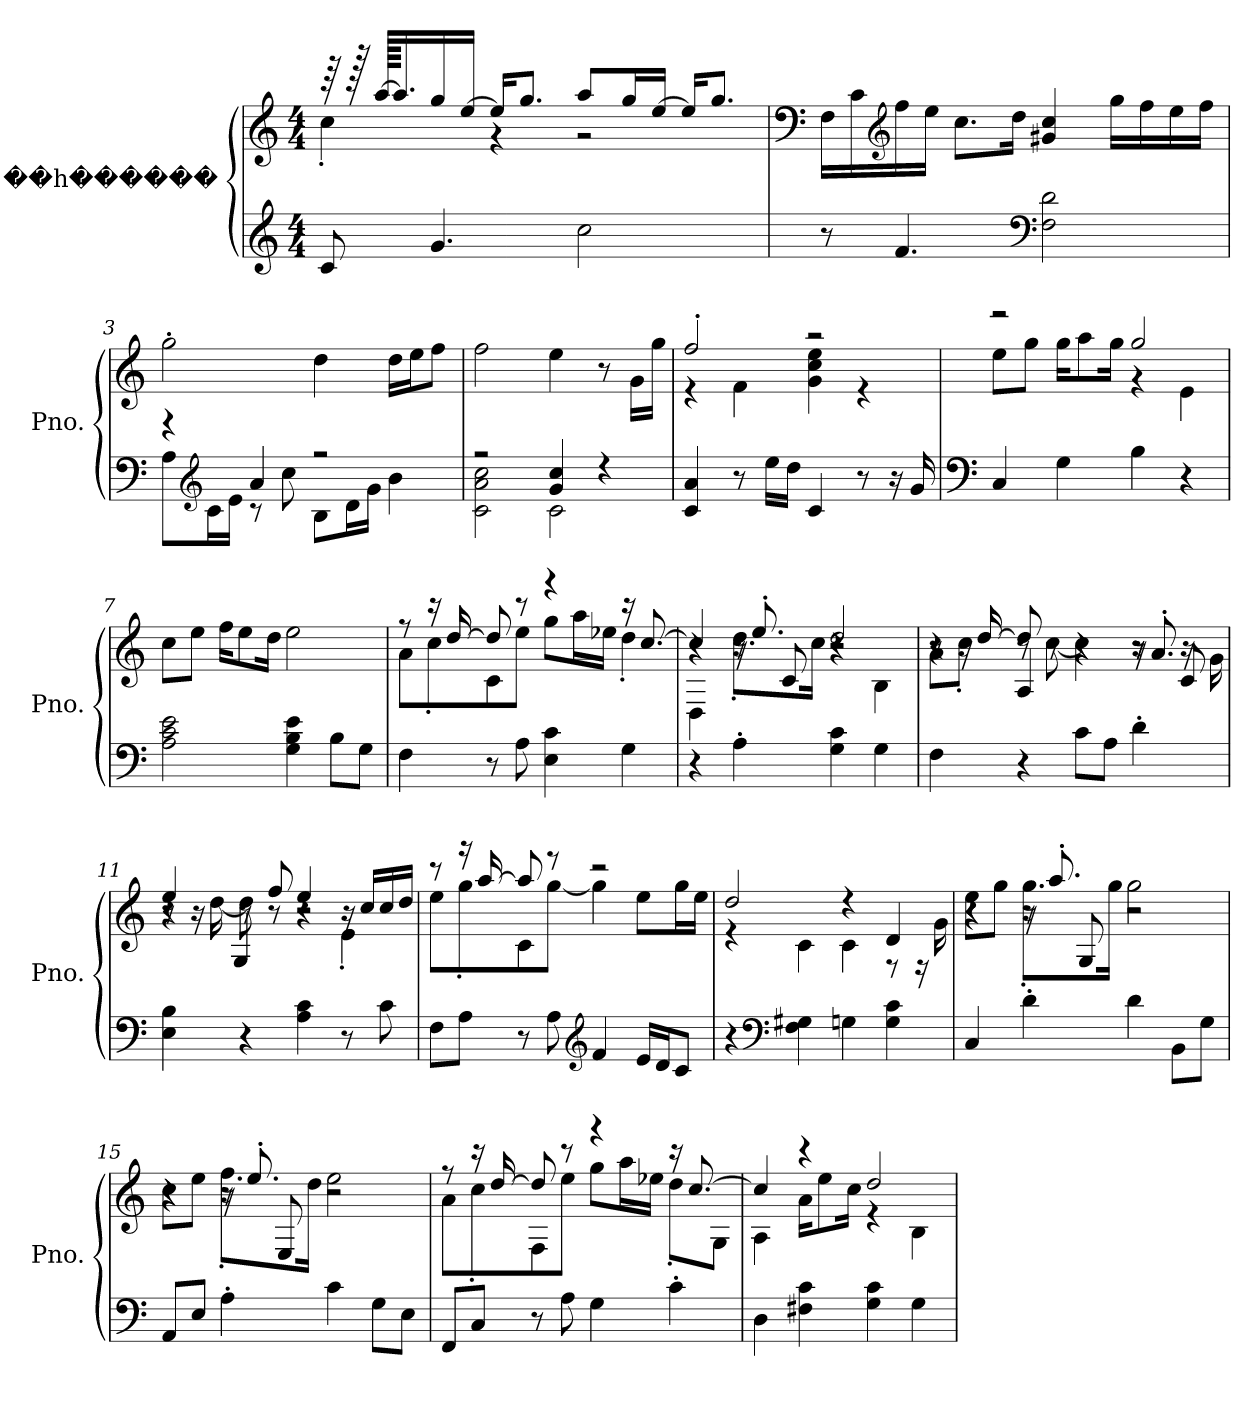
**kern	**kern
*part1	*part1
*staff2	*staff1
*I"Piano, ��һ������	*
*I'Pno.	*
*clefG2	*clefG2
*k[]	*k[]
*M4/4	*M4/4
*MM61	*MM61
=1	=1
*	*^
8c/	64r	4cc'\
.	128r	.
.	[128aa/KKKLL	.
.	16.aa/]	.
4.g/	16gg/	.
.	[16ee/JJ	.
.	16ee/KL]	4r
.	8.gg/J	.
2cc\	8aa/L	2r
.	16gg/L	.
.	[16ee/JJ	.
.	16ee/KL]	.
.	8.gg/J	.
*	*v	*v
=2	=2
*	*clefF4
8r	16F\LL
.	16c\
*	*clefG2
4.f/	16ff\
.	16ee\JJ
.	8.cc\L
.	16dd\Jk
*clefF4	*
2F\ 2d\	4g#X/ 4cc/
.	16gg\LL
.	16ff\
.	16ee\
.	16ff\JJ
!!LO:LB:g=z
=3	=3
*^	*
4r	8A\L	2gg'\
*clefG2	*	*
.	16c\L	.
.	16e\JJ	.
4a/	8r	.
.	8cc\	.
2r	8B\L	4dd\
.	16d\L	.
.	16g\JJ	.
.	4b\	16dd\LL
.	.	16ee\J
.	.	8ff\J
=4	=4	=4
2r	2c\ 2a\ 2cc\	2ff\
4g/ 4cc/	2c\	4ee\
4r	.	8r
.	.	16g\LL
.	.	16gg\JJ
*v	*v	*
=5	=5
*	*^
4c/ 4a/	2ff'/	4r
8r	.	4f\
16ee\LL	.	.
16dd\JJ	.	.
4c/	2r	4g\ 4cc\ 4ee\
8r	.	4r
16r	.	.
16g/	.	.
=6	=6	=6
*clefF4	*	*
4C/	2r	8ee\L
.	.	8gg\J
4G\	.	16gg\KL
.	.	8aa\
.	.	16gg\Jk
4B\	2gg/	4r
4r	.	4e\
*	*v	*v
=7	=7
2A\ 2c\ 2e\	8cc\L
.	8ee\J
.	16ff\KL
.	8ee\
.	16dd\Jk
4G\ 4B\ 4e\	2ee\
8B\L	.
8G\J	.
!!LO:LB:g=z
=8	=8
*	*^
4F\	8r	8a\L
.	16r	8cc'\
.	[16dd/	.
8r	8dd/]	8c\
8A\	8r	8ee\J
4E\ 4c\	4r	8gg\L
.	.	16aa\L
.	.	16ee-X\JJ
4G\	16r	4dd'\
.	[8.cc/	.
=9	=9	=9
*	*	*^
4r	4cc/]	4D\	4r
4A'\	16r	8.dd'\L	8r
.	8.ee'/	.	.
.	.	.	8c/
.	.	16cc\Jk	.
4G\ 4c\	2dd/	4r	2r
4G\	.	4B\	.
=10	=10	=10	=10
4F\	8r	8a\L	4r
.	16r	8cc'\J	.
.	[16dd/	.	.
4r	8dd/]	8r	4A/
.	8r	[8cc\	.
8c\L	4r	4cc\]	4r
8A\J	.	.	.
4d'\	16r	8r	8r
.	8.a'/	.	.
.	.	16r	8c/
.	.	16g\	.
!!LO:LB:g=z	!!	!!
=11	=11	=11	=11
4E\ 4B\	4ee/	8r	4r
.	.	16r	.
.	.	[16dd\	.
4r	8r	8dd\]	4G/
.	8ff/	8r	.
4A\ 4c\	4ee/	4r	2r
8r	16r	4e'\	.
.	16cc/LL	.	.
8c\	16cc/	.	.
.	16dd/JJ	.	.
*	*	*v	*v
=12	=12	=12
8F\L	8r	8ee\L
8A\J	16r	8gg'\
.	[16aa/	.
8r	8aa/]	8c\
8A\	8r	[8gg\J
*clefG2	*	*
4f/	2r	4gg\]
16e/LL	.	8ee\L
16d/J	.	.
8c/J	.	16gg\L
.	.	16ee\JJ
=13	=13	=13
4r	2dd/	4r
*clefF4	*	*
4F\ 4G#X\	.	4c\
4Gn\	4r	4c\
4G\ 4c\	4d/	8r
.	.	16r
.	.	16g\
!!LO:LB:g=z
=14	=14	=14
*	*	*^
4C/	4r	8ee\L	4r
.	.	8gg\J	.
4d'\	16r	8.gg'\L	8r
.	8.aa'/	.	.
.	.	.	8G/
.	.	16gg\Jk	.
4d\	2r	2gg\	2r
8BB\L	.	.	.
8G\J	.	.	.
=15	=15	=15	=15
8AA/L	4r	8cc\L	4r
8E/J	.	8ee\J	.
4A'\	16r	8.ff'\L	8r
.	8.ee'/	.	.
.	.	.	8E/
.	.	16dd\Jk	.
4c\	2r	2ee\	2r
8G\L	.	.	.
8E\J	.	.	.
*	*	*v	*v
=16	=16	=16
8FF/L	8r	8a\L
8C/J	16r	8cc'\
.	[16dd/	.
8r	8dd/]	8F\
8A\	8r	8ee\J
4G\	4r	8gg\L
.	.	16aa\L
.	.	16ee-X\JJ
4c'\	16r	8dd'\L
.	[8.cc/	.
.	.	8G\J
=17	=17	=17
4D\	4cc/]	4A\
4F#X\ 4c\	4r	16a\KL
.	.	8ee\
.	.	16cc\Jk
4G\ 4c\	2dd/	4r
4G\	.	4B\
*	*v	*v
=	=
*-	*-
